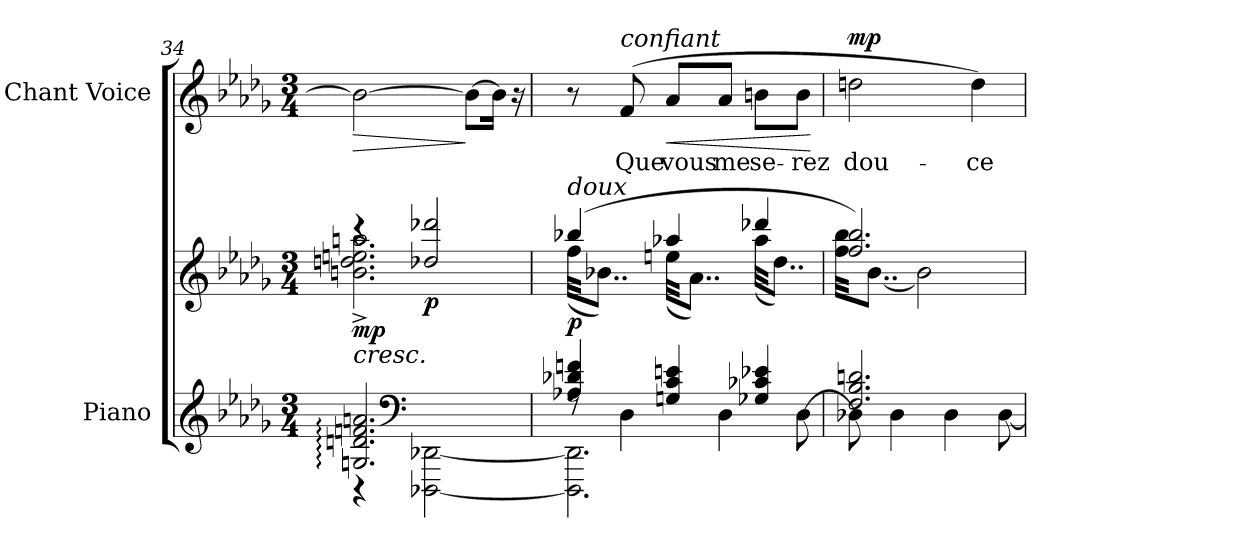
**kern	**kern	**dynam	**kern	**text	**dynam
*part2	*part2	*part2	*part1	*part1	*part1
*staff3	*staff2	*staff2/3	*staff1	*staff1	*staff1
*I"Piano	*	*	*I"Chant Voice	*	*
*I'Pno	*	*	*	*	*
*clefG2	*clefG2	*	*clefG2	*	*
*k[b-e-a-d-g-]	*k[b-e-a-d-g-]	*	*k[b-e-a-d-g-]	*	*
*M3/4	*M3/4	*	*M3/4	*	*
=34	=34	=34	=34	=34	=34
*^	*	*	*	*	*
!	!	!	!LO:HP:b	!	!	!LO:HP:b
*	*	*^	*	*	*	*
!	!	!	!	!LO:DY:n=1:b	!	!	!
2.Gn/: 2.dn/: 2.fn/: 2.an/:	4r	4rccc	2.bn\:^ 2.ddn\:^ 2.een\:^ 2.aan\:^	< mp	2bn\_	.	>
*clefF4	*	*	*	*	*	*	*
!	!	!	!	!LO:DY:n=2:b	!	!	!
.	[2DDD-X\ [2DD-X\	2dd-X/ 2ddd-X/	.	p	.	.	.
.	.	.	.	.	8b\L_	.	]
.	.	.	.	.	16b\Jk]	.	.
.	.	.	.	.	16r	.	.
!!LO:LB:g=z
=35	=35	=35	=35	=35	=35	=35	=35
*	*^	*	*	*	*	*	*
!	!	!	!LO:TX:a:i:t=doux	!	!	!	!	!
!	!	!	!	!	!LO:DY:b	!	!	!
4A-X/ 4d-X/ 4fn/	2.DDD-\] 2.DD-\]	8rF	(>4bb-X/	(>32ff\KKL	p	8r	.	.
.	.	.	.	8..b-X\J)	.	.	.	.
!	!	!	!	!	!	!LO:TX:a:i:t=confiant	!	!
!	!	!	!	!	!	!	!LO:LY:b	!
.	.	4D-\	.	.	.	(>8f/	Que	.
!	!	!	!	!	!	!	!LO:LY:b	!LO:HP:b
4Gn/ 4c/ 4en/	.	.	4aa-X/	(>32een\KKL	.	8a-/L	vous	<
.	.	.	.	8..a-\J)	.	.	.	.
!	!	!	!	!	!	!	!LO:LY:b	!
.	.	4D-\	.	.	.	8a-/J	me	.
!	!	!	!	!	!	!	!LO:LY:b	!
4G-X/ 4c-X/ 4e-X/	.	.	4ddd-X/	(>32aa-\KKL	[	8bn\L	se-	.
.	.	.	.	8..dd-\J)	.	.	.	.
!	!	!	!	!	!	!	!LO:LY:b	!
.	.	[8D-\	.	.	.	8b\J	-rez	.
*v	*v	*v	*	*	*	*	*	*
*	*v	*v	*	*	*	*
.	.	.	.	.	[
=36	=36	=36	=36	=36	=36
*^	*^	*	*	*	*
!	!	!	!	!	!	!LO:LY:b	!LO:DY:a
2.F/ 2.B-/ 2.dn/	8D-X\]	2.ff/ 2.bb-/)	32ff\ 32bb-\KKL	.	2ddn\	dou-	mp
.	.	.	[8..b-\J	.	.	.	.
.	4D-\	.	.	.	.	.	.
.	.	.	2b-\]	.	.	.	.
.	4D-\	.	.	.	.	.	.
!	!	!	!	!	!	!LO:LY:b	!
.	.	.	.	.	4dd\)	-ce	.
.	[8D-\	.	.	.	.	.	.
*v	*v	*	*	*	*	*	*
*	*v	*v	*	*	*	*
=	=	=	=	=	=
*-	*-	*-	*-	*-	*-
